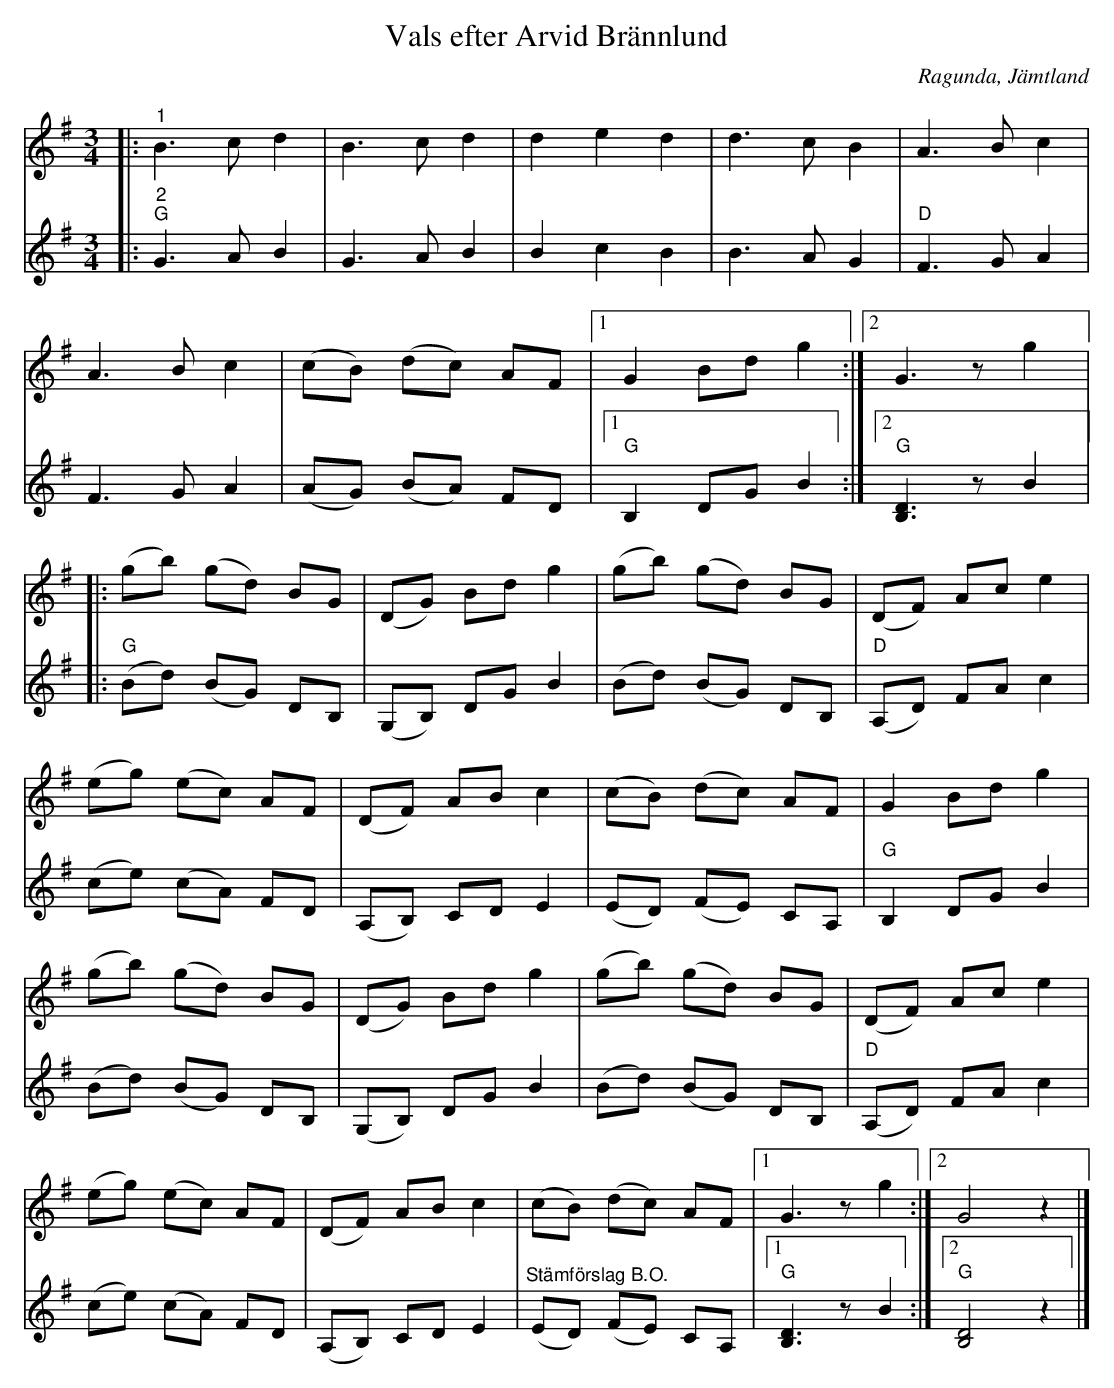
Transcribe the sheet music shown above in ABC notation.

X:1
T:Vals efter Arvid Brännlund
O:Ragunda, Jämtland
L:1/8
M:3/4
K:G
V:1
|:"^1" B3 c d2 | B3 c d2 | d2 e2 d2 | d3 c B2 | A3 B c2 |
A3 B c2 | (cB) (dc) AF |1 G2 Bd g2 :|2 G3 z g2 |:
(gb) (gd) BG | (DG) Bd g2 | (gb) (gd) BG | (DF) Ac e2 |
(eg) (ec) AF | (DF) AB c2 | (cB) (dc) AF | G2 Bd g2 |
(gb) (gd) BG | (DG) Bd g2 | (gb) (gd) BG | (DF) Ac e2 |
(eg) (ec) AF | (DF) AB c2 | (cB) (dc) AF |1 G3 z g2 :|2 G4 z2 |]
V:2
|:"^2""G" G3 A B2 | G3 A B2 | B2 c2 B2 | B3 A G2 |"D" F3 G A2 |
F3 G A2 | (AG) (BA) FD |1 "G" B,2 DG B2 :|2"G" [B,D]3 z B2 |:
"G" (Bd) (BG) DB, | (G,B,) DG B2 | (Bd) (BG) DB, | "D" (A,D) FA c2 |
(ce) (cA) FD | (A,B,) CD E2 | (ED) (FE) CA, |"G" B,2 DG B2 |
(Bd) (BG) DB, | (G,B,) DG B2 | (Bd) (BG) DB, |"D" (A,D) FA c2 |
(ce) (cA) FD | (A,B,) CD E2 | "^Stämförslag B.O." (ED) (FE) CA, |1"G" [B,D]3 z B2 :|2"G" [B,D]4 z2 |]
